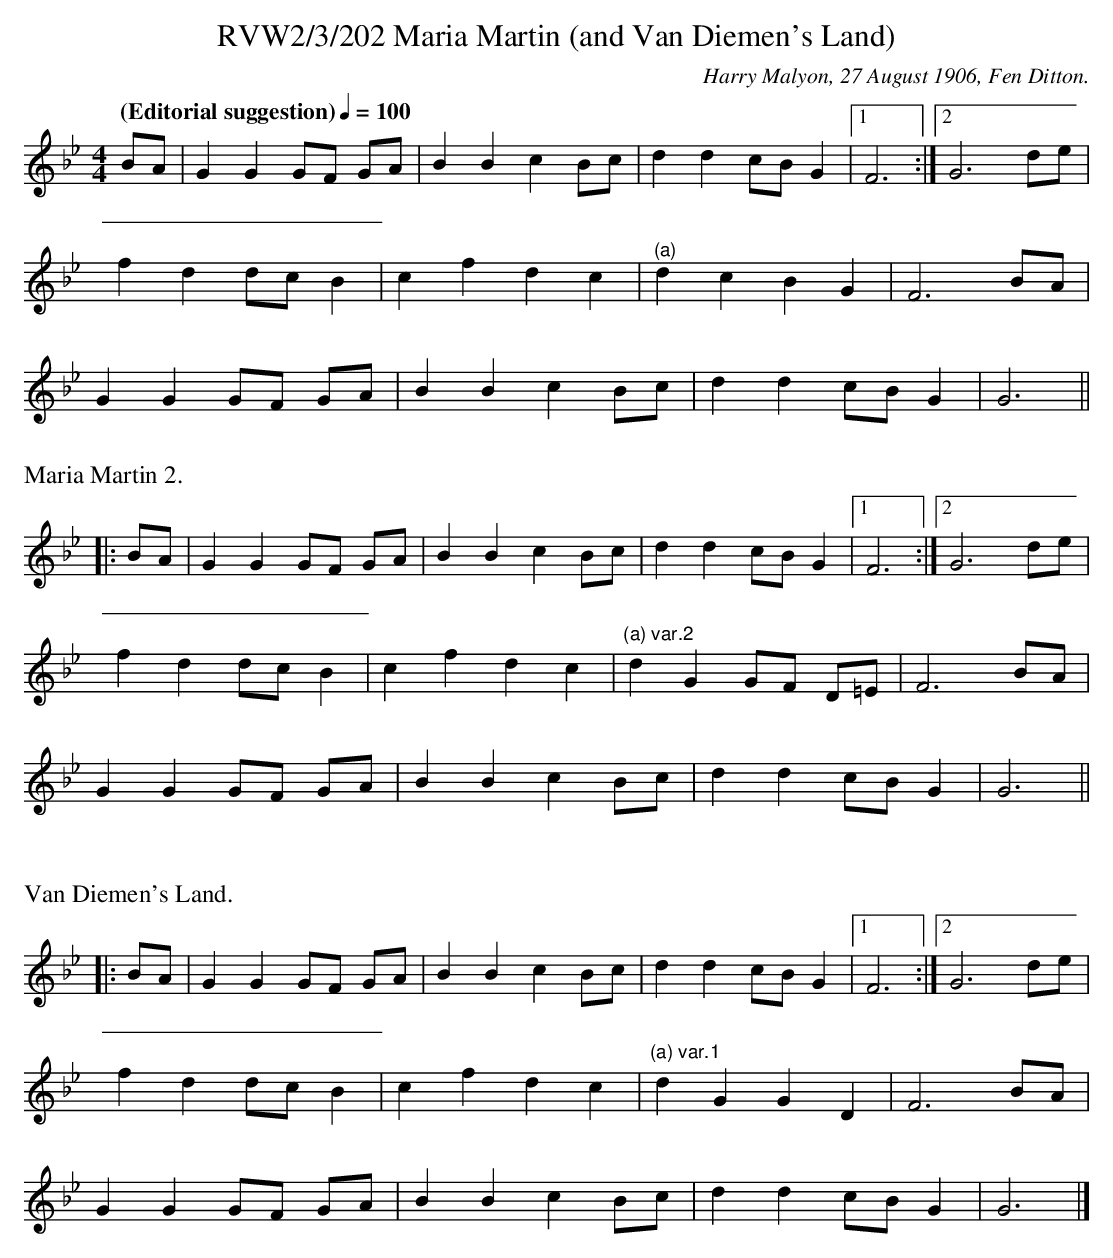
X:1
T:RVW2/3/202 Maria Martin (and Van Diemen's Land)
C:Harry Malyon, 27 August 1906, Fen Ditton.
L:1/8
Q: "(Editorial suggestion)" 1/4=100
M:4/4
K:Bb
BA| G2 G2  GF GA | B2 B2 c2 Bc | d2 d2 cB G2 |1 F6 :|2 G6 de |$
f2 d2 dc B2 | c2 f2 d2 c2 | "^(a)" d2 c2 B2 G2 | F6 BA |$
G2 G2 GF GA | B2 B2 c2 Bc | d2 d2 cB G2 | G6 ||$
%%begintext
%%
%%Maria Martin 2.
%%endtext
|:BA| G2 G2  GF GA | B2 B2 c2 Bc | d2 d2 cB G2 |1 F6 :|2 G6 de |$
f2 d2 dc B2 | c2 f2 d2 c2 | "^(a) var.2" d2 G2 GF D=E | F6 BA |$
G2 G2 GF GA | B2 B2 c2 Bc | d2 d2 cB G2 | G6 ||$
%%begintext
%%
%%
%%Van Diemen's Land.
%%endtext
|:BA| G2 G2  GF GA | B2 B2 c2 Bc | d2 d2 cB G2 |1 F6 :|2 G6 de |$
f2 d2 dc B2 | c2 f2 d2 c2 | "^(a) var.1" d2 G2 G2 D2 | F6 BA |$
G2 G2 GF GA | B2 B2 c2 Bc | d2 d2 cB G2 | G6 |]
